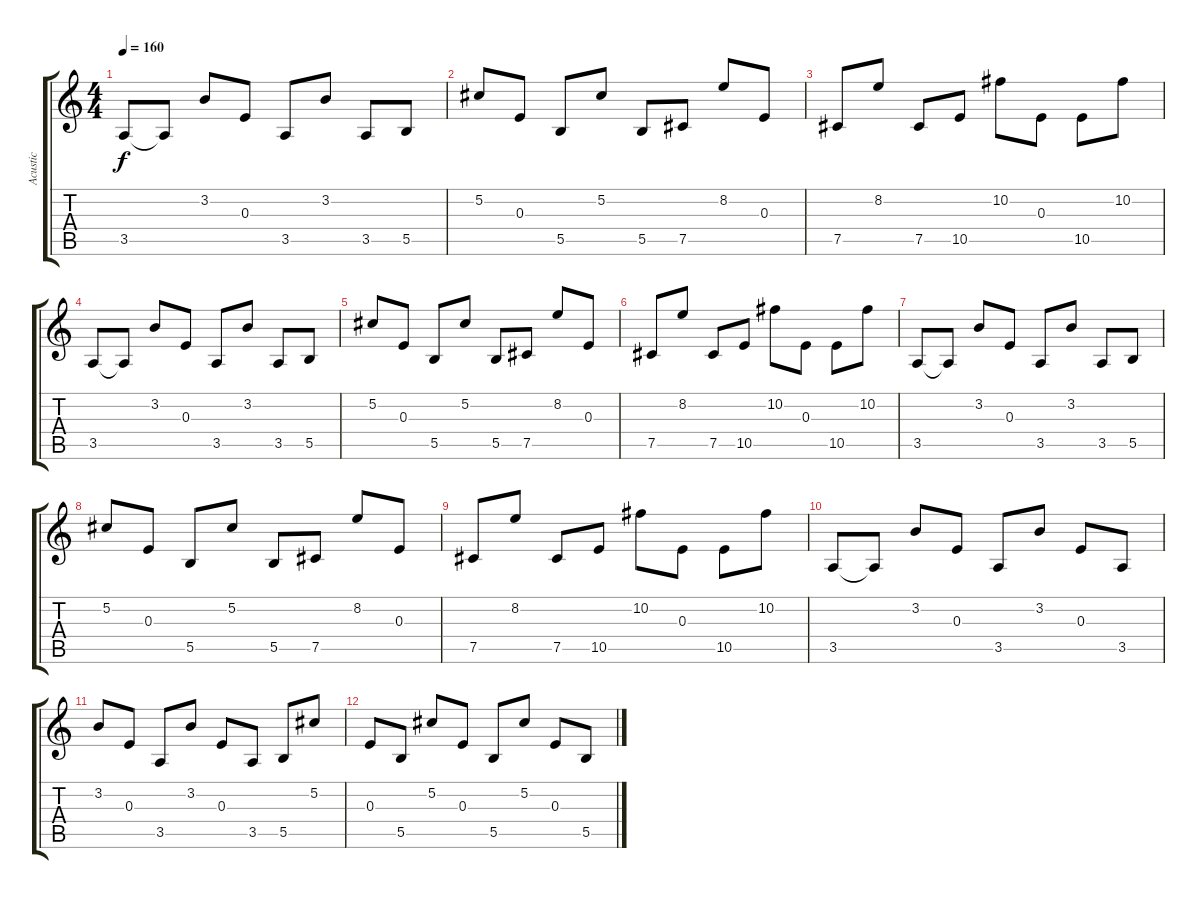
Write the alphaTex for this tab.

\track ("Acustic" "Acustic") {instrument acousticguitarsteel}
\staff {score tabs}
\tuning (Db4 Ab3 E3 B2 Gb2 B1) {hide}
\ts (4 4)
\tempo 160
\clef g2
\ks c
3.5.8{dy f instrument acousticguitarsteel} 3.5{t}.8 3.2.8 0.3.8 3.5.8 3.2.8 3.5.8 5.5.8 |
5.2.8 0.3.8 5.5.8 5.2.8 5.5.8 7.5.8 8.2.8 0.3.8 |
7.5.8 8.2.8 7.5.8 10.5.8 10.2.8 0.3.8 10.5.8 10.2.8 |
3.5.8 3.5{t}.8 3.2.8 0.3.8 3.5.8 3.2.8 3.5.8 5.5.8 |
5.2.8 0.3.8 5.5.8 5.2.8 5.5.8 7.5.8 8.2.8 0.3.8 |
7.5.8 8.2.8 7.5.8 10.5.8 10.2.8 0.3.8 10.5.8 10.2.8 |
3.5.8 3.5{t}.8 3.2.8 0.3.8 3.5.8 3.2.8 3.5.8 5.5.8 |
5.2.8 0.3.8 5.5.8 5.2.8 5.5.8 7.5.8 8.2.8 0.3.8 |
7.5.8 8.2.8 7.5.8 10.5.8 10.2.8 0.3.8 10.5.8 10.2.8 |
3.5.8 3.5{t}.8 3.2.8 0.3.8 3.5.8 3.2.8 0.3.8 3.5.8 |
3.2.8 0.3.8 3.5.8 3.2.8 0.3.8 3.5.8 5.5.8 5.2.8 |
0.3.8 5.5.8 5.2.8 0.3.8 5.5.8 5.2.8 0.3.8 5.5.8
